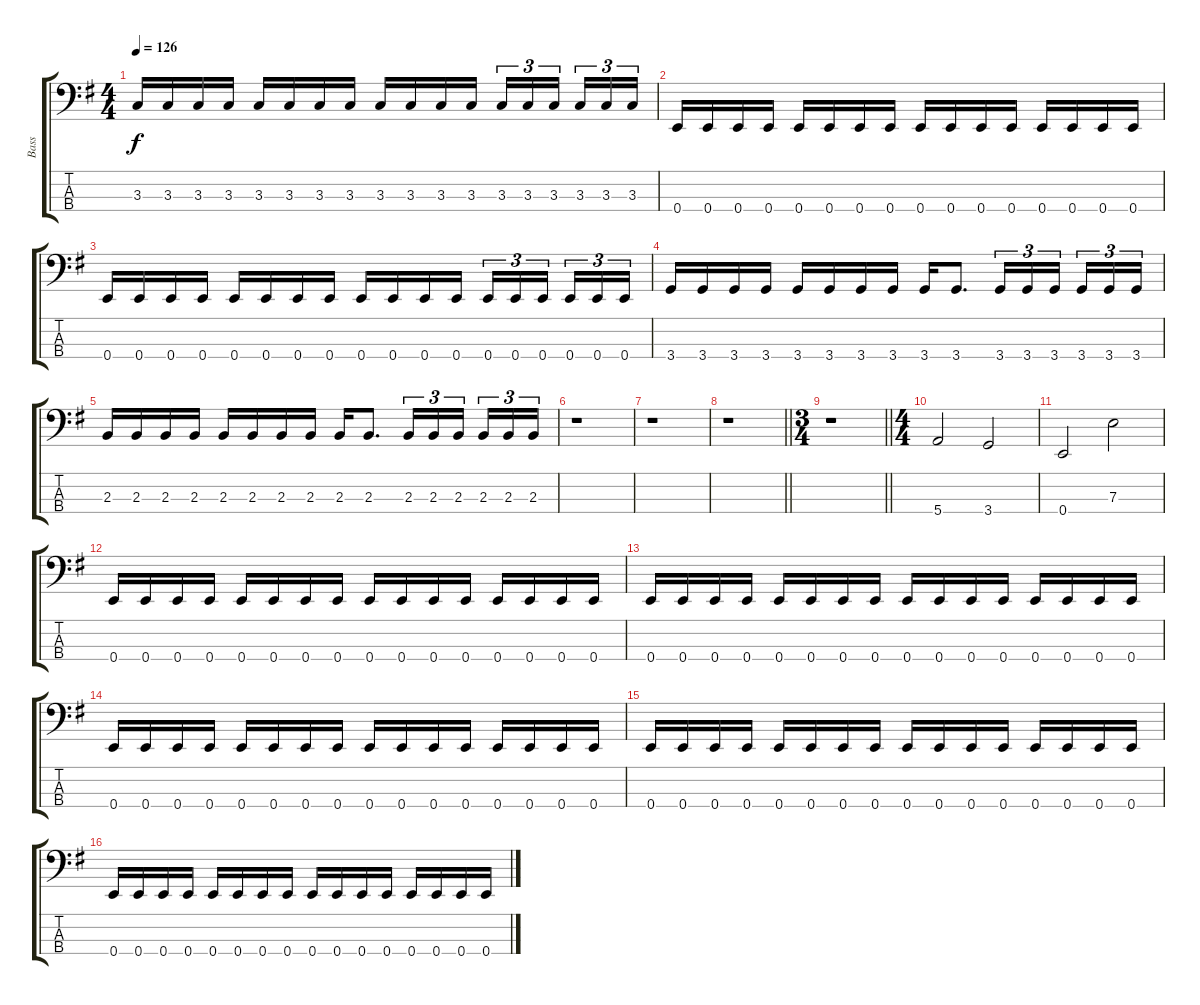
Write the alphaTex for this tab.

\track ("Bass" "Bass") {instrument electricbassfinger}
\staff {score tabs}
\tuning (G2 D2 A1 E1) {hide}
\ts (4 4)
\tempo 126
\clef f4
\ks eminor
3.3.16{dy f} 3.3.16 3.3.16 3.3.16 3.3.16 3.3.16 3.3.16 3.3.16 3.3.16 3.3.16 3.3.16 3.3.16 3.3.16{tu (3 2)} 3.3.16{tu (3 2)} 3.3.16{tu (3 2) beam splitsecondary} 3.3.16{tu (3 2)} 3.3.16{tu (3 2)} 3.3.16{tu (3 2)} |
0.4.16 0.4.16 0.4.16 0.4.16 0.4.16 0.4.16 0.4.16 0.4.16 0.4.16 0.4.16 0.4.16 0.4.16 0.4.16 0.4.16 0.4.16 0.4.16 |
0.4.16 0.4.16 0.4.16 0.4.16 0.4.16 0.4.16 0.4.16 0.4.16 0.4.16 0.4.16 0.4.16 0.4.16 0.4.16{tu (3 2)} 0.4.16{tu (3 2)} 0.4.16{tu (3 2) beam splitsecondary} 0.4.16{tu (3 2)} 0.4.16{tu (3 2)} 0.4.16{tu (3 2)} |
3.4.16 3.4.16 3.4.16 3.4.16 3.4.16 3.4.16 3.4.16 3.4.16 3.4.16 3.4.8{d} 3.4.16{tu (3 2)} 3.4.16{tu (3 2)} 3.4.16{tu (3 2) beam splitsecondary} 3.4.16{tu (3 2)} 3.4.16{tu (3 2)} 3.4.16{tu (3 2)} |
2.3.16 2.3.16 2.3.16 2.3.16 2.3.16 2.3.16 2.3.16 2.3.16 2.3.16 2.3.8{d} 2.3.16{tu (3 2)} 2.3.16{tu (3 2)} 2.3.16{tu (3 2) beam splitsecondary} 2.3.16{tu (3 2)} 2.3.16{tu (3 2)} 2.3.16{tu (3 2)} |
r.1 |
r.1 |
\barLineRight lightlight
r.1 |
\ts (3 4)
\barLineRight lightlight
r.1 |
\ts (4 4)
5.4.2 3.4.2 |
0.4.2 7.3.2 |
0.4.16 0.4.16 0.4.16 0.4.16 0.4.16 0.4.16 0.4.16 0.4.16 0.4.16 0.4.16 0.4.16 0.4.16 0.4.16 0.4.16 0.4.16 0.4.16 |
0.4.16 0.4.16 0.4.16 0.4.16 0.4.16 0.4.16 0.4.16 0.4.16 0.4.16 0.4.16 0.4.16 0.4.16 0.4.16 0.4.16 0.4.16 0.4.16 |
0.4.16 0.4.16 0.4.16 0.4.16 0.4.16 0.4.16 0.4.16 0.4.16 0.4.16 0.4.16 0.4.16 0.4.16 0.4.16 0.4.16 0.4.16 0.4.16 |
0.4.16 0.4.16 0.4.16 0.4.16 0.4.16 0.4.16 0.4.16 0.4.16 0.4.16 0.4.16 0.4.16 0.4.16 0.4.16 0.4.16 0.4.16 0.4.16 |
0.4.16 0.4.16 0.4.16 0.4.16 0.4.16 0.4.16 0.4.16 0.4.16 0.4.16 0.4.16 0.4.16 0.4.16 0.4.16 0.4.16 0.4.16 0.4.16
